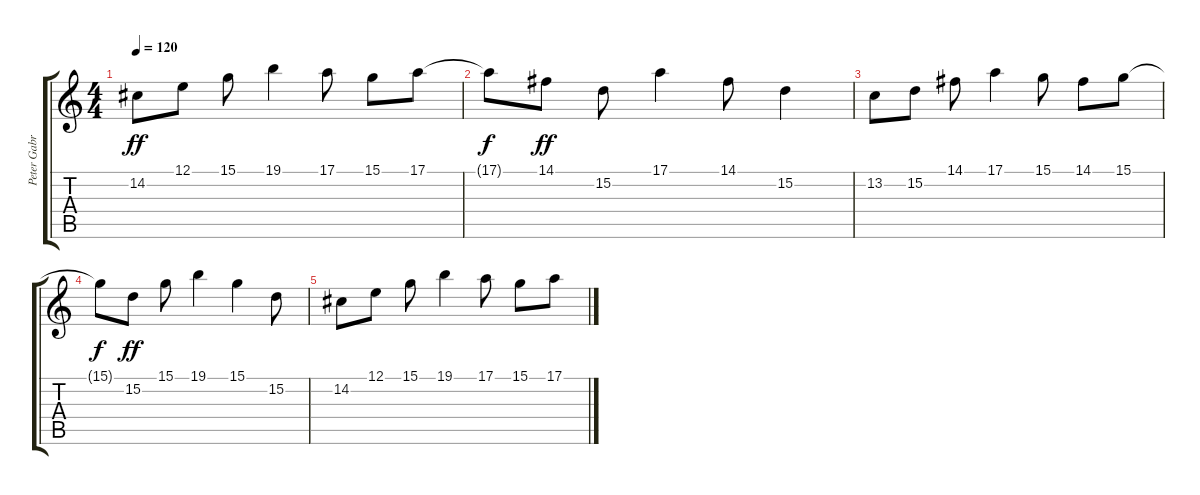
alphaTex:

\track ("Peter Gabriel" "Peter Gabr") {instrument flute}
\staff {score tabs}
\tuning (E4 B3 G3 D3 A2 E2) {hide}
\ts (4 4)
\tempo 120
\clef g2
\ks c
14.2.8{dy ff} 12.1.8 15.1.8 19.1.4 17.1.8 15.1.8 17.1.8 |
17.1{t}.8{dy f} 14.1.8{dy ff} 15.2.8 17.1.4 14.1.8 15.2.4 |
13.2.8 15.2.8 14.1.8 17.1.4 15.1.8 14.1.8 15.1.8 |
15.1{t}.8{dy f} 15.2.8{dy ff} 15.1.8 19.1.4 15.1.4 15.2.8 |
14.2.8 12.1.8 15.1.8 19.1.4 17.1.8 15.1.8 17.1.8
